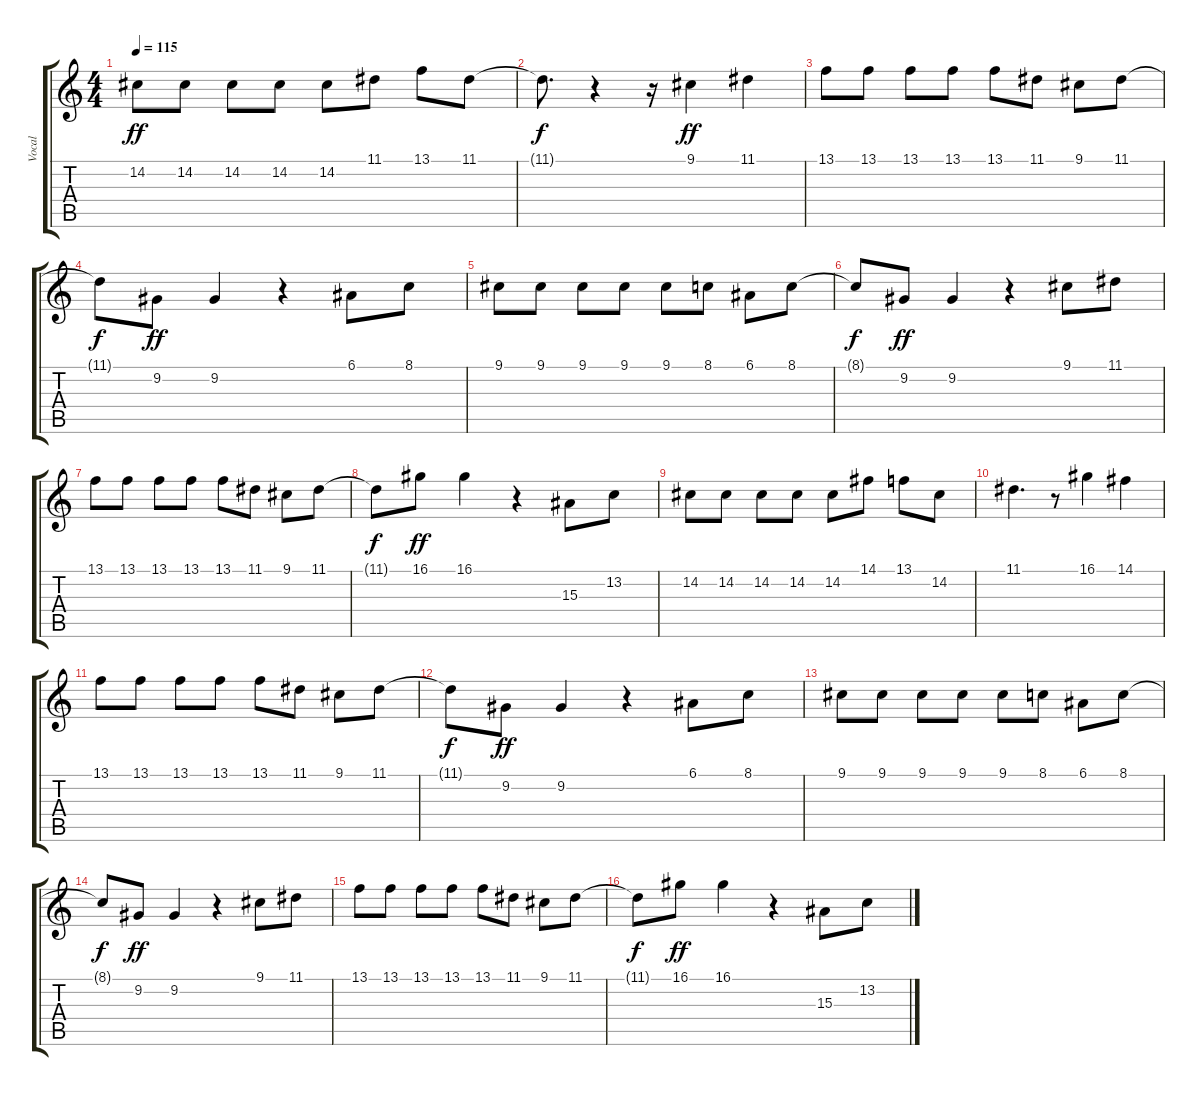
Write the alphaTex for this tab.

\track ("Vocal" "Vocal") {instrument oboe}
\staff {score tabs}
\tuning (E4 B3 G3 D3 A2 E2) {hide}
\ts (4 4)
\tempo 115
\clef g2
\ks c
14.2.8{dy ff} 14.2.8 14.2.8 14.2.8 14.2.8 11.1.8 13.1.8 11.1.8 |
11.1{t}.8{d dy f} r.4 r.16 9.1.4{dy ff} 11.1.4 |
13.1.8 13.1.8 13.1.8 13.1.8 13.1.8 11.1.8 9.1.8 11.1.8 |
11.1{t}.8{dy f} 9.2.8{dy ff} 9.2.4 r.4 6.1.8 8.1.8 |
9.1.8 9.1.8 9.1.8 9.1.8 9.1.8 8.1.8 6.1.8 8.1.8 |
8.1{t}.8{dy f} 9.2.8{dy ff} 9.2.4 r.4 9.1.8 11.1.8 |
13.1.8 13.1.8 13.1.8 13.1.8 13.1.8 11.1.8 9.1.8 11.1.8 |
11.1{t}.8{dy f} 16.1.8{dy ff} 16.1.4 r.4 15.3.8 13.2.8 |
14.2.8 14.2.8 14.2.8 14.2.8 14.2.8 14.1.8 13.1.8 14.2.8 |
11.1.4{d} r.8 16.1.4 14.1.4 |
13.1.8 13.1.8 13.1.8 13.1.8 13.1.8 11.1.8 9.1.8 11.1.8 |
11.1{t}.8{dy f} 9.2.8{dy ff} 9.2.4 r.4 6.1.8 8.1.8 |
9.1.8 9.1.8 9.1.8 9.1.8 9.1.8 8.1.8 6.1.8 8.1.8 |
8.1{t}.8{dy f} 9.2.8{dy ff} 9.2.4 r.4 9.1.8 11.1.8 |
13.1.8 13.1.8 13.1.8 13.1.8 13.1.8 11.1.8 9.1.8 11.1.8 |
11.1{t}.8{dy f} 16.1.8{dy ff} 16.1.4 r.4 15.3.8 13.2.8
